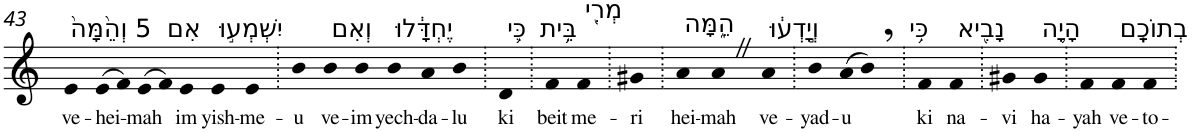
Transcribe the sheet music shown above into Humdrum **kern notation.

**kern	**text
*part1	*part1
*staff1	*staff1
*I"Piano	*
*I'Pno	*
!!LO:PB:g=z
*clefG2	*
*k[]	*
=43	=43
!LO:TX:a:t=5 וְהֵ֙מָּה֙	!
!	!LO:LY:b
4e	ve-
!	!LO:LY:b
(>8e	-hei-
8f)	.
!	!LO:LY:b
(>8e	-mah
8f)	.
!LO:TX:a:t=אִם	!
!	!LO:LY:b
4e	im
!LO:TX:a:t=יִשְׁמְע֣וּ	!
!	!LO:LY:b
4e	yish-
!	!LO:LY:b
4e	-me-
=44.	=44.
!	!LO:LY:b
4b	-u
!LO:TX:a:t=וְאִם	!
!	!LO:LY:b
4b	ve-
!	!LO:LY:b
4b	-im
!LO:TX:a:t=יֶחְדָּ֔לוּ	!
!	!LO:LY:b
4b	yech-
!	!LO:LY:b
4a	-da-
!	!LO:LY:b
4b	-lu
=45.	=45.
!LO:TX:a:t=כִּ֛י	!
!	!LO:LY:b
4d	ki
=46.	=46.
!LO:TX:a:t=בֵּ֥ית	!
!	!LO:LY:b
4f	beit
!LO:TX:a:t=מְרִ֖י	!
!	!LO:LY:b
4f	me-
=47.	=47.
!	!LO:LY:b
4g#X	-ri
=48.	=48.
!LO:TX:a:t=הֵ֑מָּה	!
!	!LO:LY:b
4a	hei-
!	!LO:LY:b
4aZ	-mah
!LO:TX:a:t=וְיָ֣דְע֔וּ	!
!	!LO:LY:b
4a	ve-
=49.	=49.
!	!LO:LY:b
4b	-yad-
!	!LO:LY:b
(>8a	-u
8b,)	.
=50.	=50.
!LO:TX:a:t=כִּ֥י	!
!	!LO:LY:b
4f	ki
!LO:TX:a:t=נָבִ֖יא	!
!	!LO:LY:b
4f	na-
=51.	=51.
!	!LO:LY:b
4g#X	-vi
!LO:TX:a:t=הָיָ֥ה	!
!	!LO:LY:b
4g#	ha-
=52.	=52.
!	!LO:LY:b
4f	-yah
!LO:TX:a:t=בְתוֹכָֽם	!
!	!LO:LY:b
4f	ve-
!	!LO:LY:b
4f	-to-
=.	=.
*-	*-
